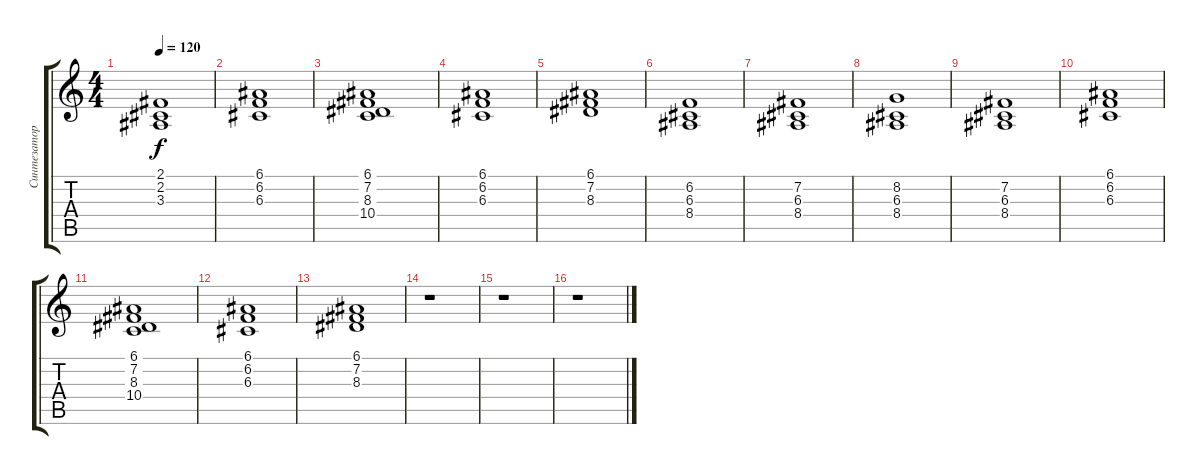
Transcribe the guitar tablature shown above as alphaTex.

\track ("Синтезатор" "Синтезатор") {instrument stringensemble2}
\staff {score tabs}
\tuning (E4 B3 G3 D3 A2 E2) {hide}
\ts (4 4)
\tempo 120
\clef g2
\ks c
(2.1 2.2 3.3).1{dy f} |
(6.1 6.2 6.3).1 |
(6.1 7.2 8.3 10.4).1 |
(6.1 6.2 6.3).1 |
(6.1 7.2 8.3).1 |
(6.2 6.3 8.4).1 |
(7.2 6.3 8.4).1 |
(8.2 6.3 8.4).1 |
(7.2 6.3 8.4).1 |
(6.1 6.2 6.3).1 |
(6.1 7.2 8.3 10.4).1 |
(6.1 6.2 6.3).1 |
(6.1 7.2 8.3).1 |
r.1 |
r.1 |
r.1
